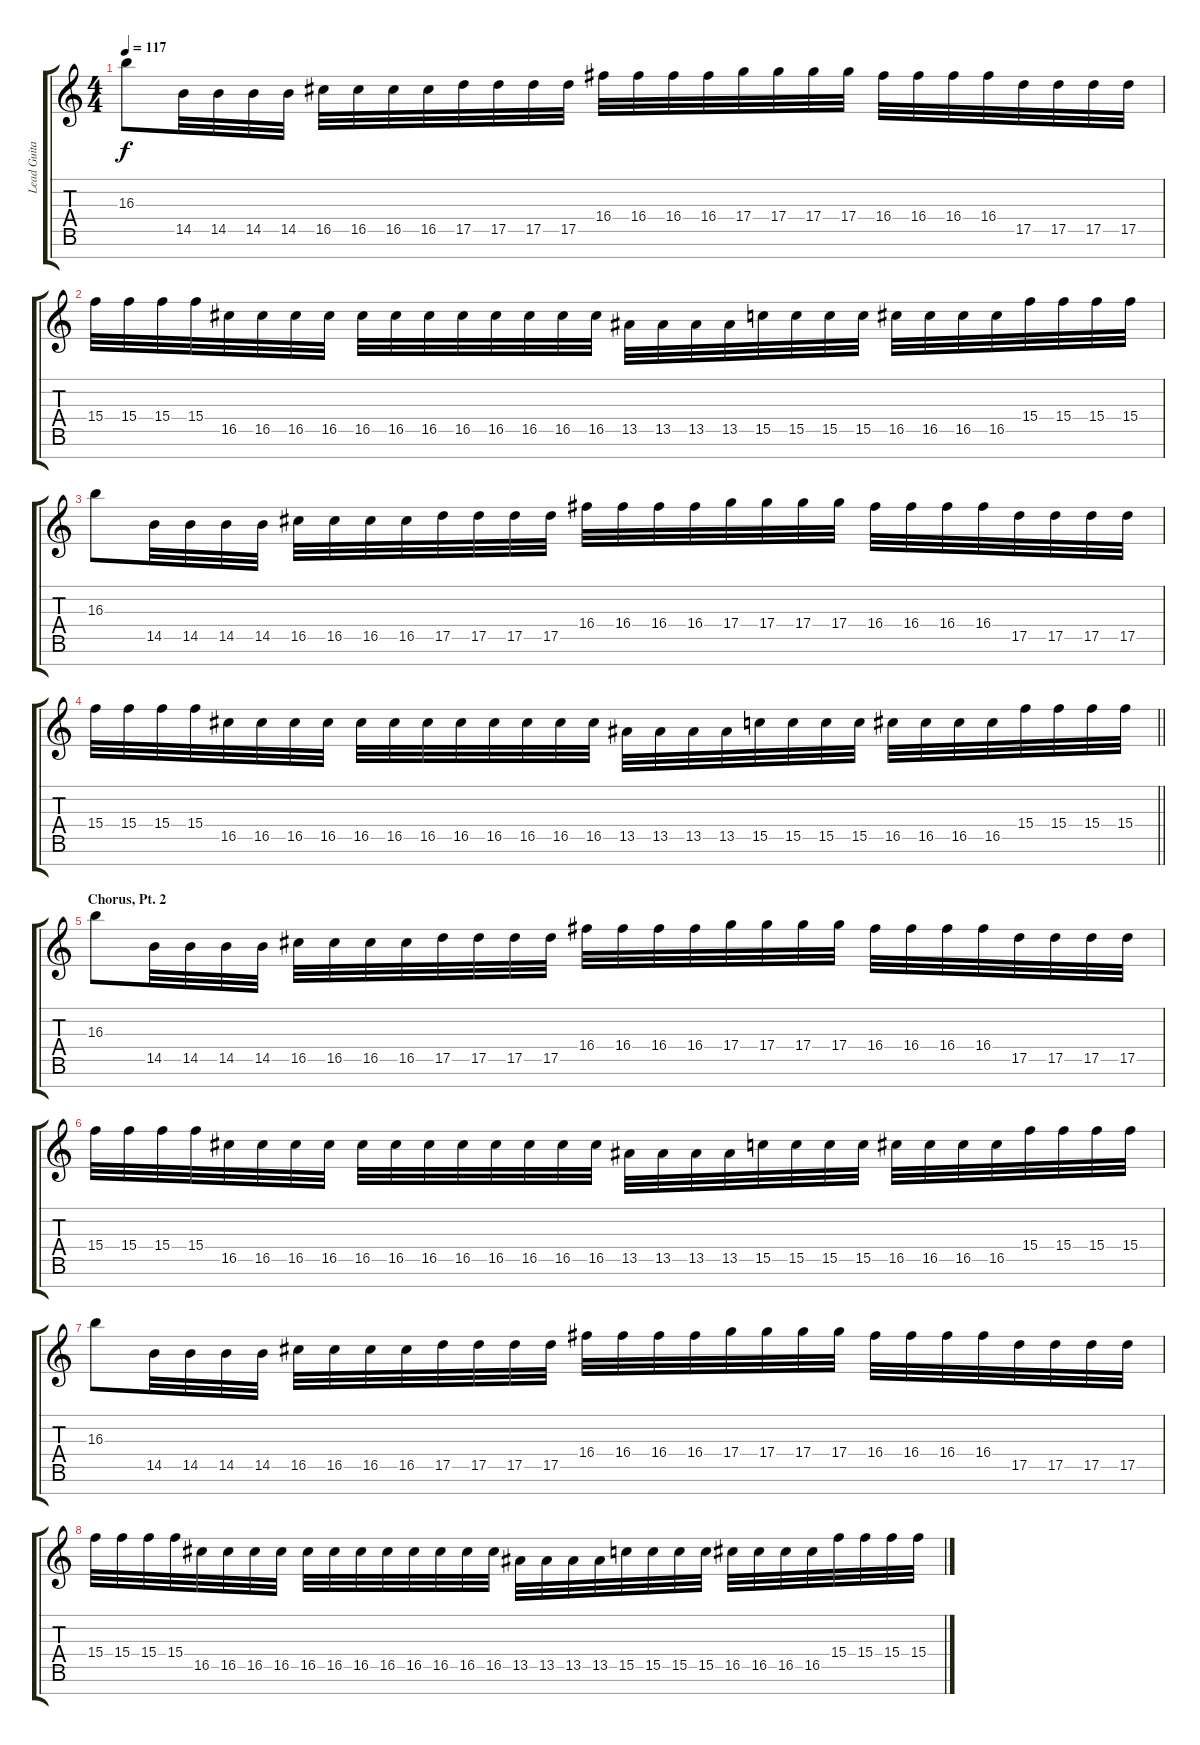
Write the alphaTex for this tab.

\track ("Lead Guitar 1" "Lead Guita") {instrument distortionguitar}
\staff {score tabs}
\tuning (E4 B3 G3 D3 A2 E2 B1) {hide}
\ts (4 4)
\tempo 117
\clef g2
\ks c
16.3.8{dy f} 14.5.32 14.5.32 14.5.32 14.5.32 16.5.32 16.5.32 16.5.32 16.5.32 17.5.32 17.5.32 17.5.32 17.5.32 16.4.32 16.4.32 16.4.32 16.4.32 17.4.32 17.4.32 17.4.32 17.4.32 16.4.32 16.4.32 16.4.32 16.4.32 17.5.32 17.5.32 17.5.32 17.5.32 |
15.4.32 15.4.32 15.4.32 15.4.32 16.5.32 16.5.32 16.5.32 16.5.32 16.5.32 16.5.32 16.5.32 16.5.32 16.5.32 16.5.32 16.5.32 16.5.32 13.5.32 13.5.32 13.5.32 13.5.32 15.5.32 15.5.32 15.5.32 15.5.32 16.5.32 16.5.32 16.5.32 16.5.32 15.4.32 15.4.32 15.4.32 15.4.32 |
16.3.8 14.5.32 14.5.32 14.5.32 14.5.32 16.5.32 16.5.32 16.5.32 16.5.32 17.5.32 17.5.32 17.5.32 17.5.32 16.4.32 16.4.32 16.4.32 16.4.32 17.4.32 17.4.32 17.4.32 17.4.32 16.4.32 16.4.32 16.4.32 16.4.32 17.5.32 17.5.32 17.5.32 17.5.32 |
\barLineRight lightlight
15.4.32 15.4.32 15.4.32 15.4.32 16.5.32 16.5.32 16.5.32 16.5.32 16.5.32 16.5.32 16.5.32 16.5.32 16.5.32 16.5.32 16.5.32 16.5.32 13.5.32 13.5.32 13.5.32 13.5.32 15.5.32 15.5.32 15.5.32 15.5.32 16.5.32 16.5.32 16.5.32 16.5.32 15.4.32 15.4.32 15.4.32 15.4.32 |
\section ("" "Chorus, Pt. 2")
16.3.8 14.5.32 14.5.32 14.5.32 14.5.32 16.5.32 16.5.32 16.5.32 16.5.32 17.5.32 17.5.32 17.5.32 17.5.32 16.4.32 16.4.32 16.4.32 16.4.32 17.4.32 17.4.32 17.4.32 17.4.32 16.4.32 16.4.32 16.4.32 16.4.32 17.5.32 17.5.32 17.5.32 17.5.32 |
15.4.32 15.4.32 15.4.32 15.4.32 16.5.32 16.5.32 16.5.32 16.5.32 16.5.32 16.5.32 16.5.32 16.5.32 16.5.32 16.5.32 16.5.32 16.5.32 13.5.32 13.5.32 13.5.32 13.5.32 15.5.32 15.5.32 15.5.32 15.5.32 16.5.32 16.5.32 16.5.32 16.5.32 15.4.32 15.4.32 15.4.32 15.4.32 |
16.3.8 14.5.32 14.5.32 14.5.32 14.5.32 16.5.32 16.5.32 16.5.32 16.5.32 17.5.32 17.5.32 17.5.32 17.5.32 16.4.32 16.4.32 16.4.32 16.4.32 17.4.32 17.4.32 17.4.32 17.4.32 16.4.32 16.4.32 16.4.32 16.4.32 17.5.32 17.5.32 17.5.32 17.5.32 |
15.4.32 15.4.32 15.4.32 15.4.32 16.5.32 16.5.32 16.5.32 16.5.32 16.5.32 16.5.32 16.5.32 16.5.32 16.5.32 16.5.32 16.5.32 16.5.32 13.5.32 13.5.32 13.5.32 13.5.32 15.5.32 15.5.32 15.5.32 15.5.32 16.5.32 16.5.32 16.5.32 16.5.32 15.4.32 15.4.32 15.4.32 15.4.32
